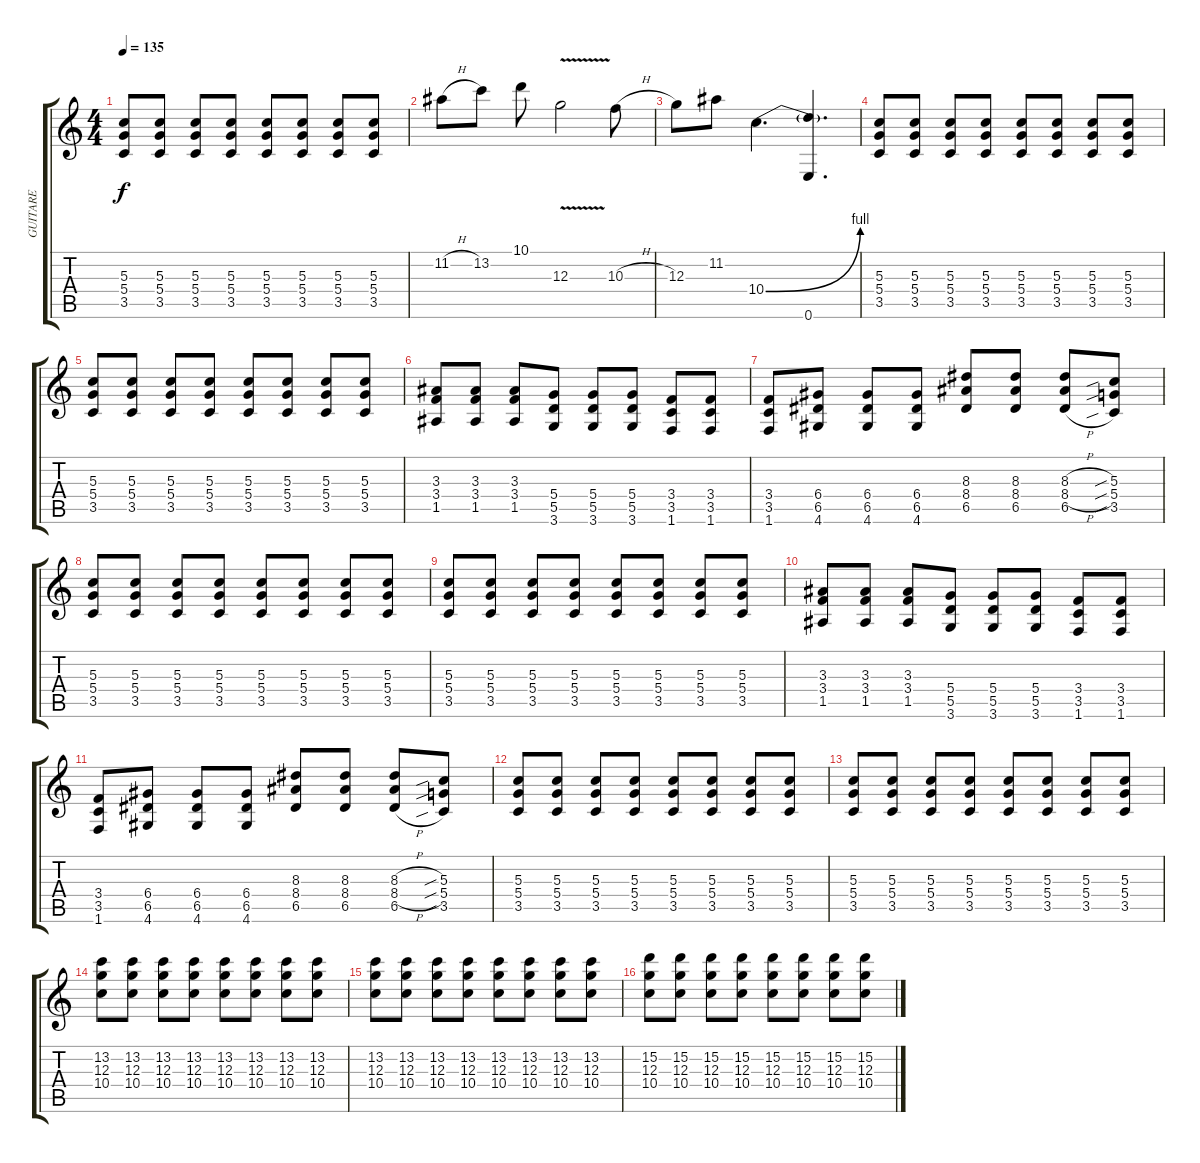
\track ("GUITARE" "GUITARE") {instrument distortionguitar}
\staff {score tabs}
\tuning (E4 B3 G3 D3 A2 E2) {hide}
\ts (4 4)
\tempo 135
\clef g2
\ks c
(5.3 5.4 3.5).8{dy f} (5.3 5.4 3.5).8 (5.3 5.4 3.5).8 (5.3 5.4 3.5).8 (5.3 5.4 3.5).8 (5.3 5.4 3.5).8 (5.3 5.4 3.5).8 (5.3 5.4 3.5).8 |
11.2{h}.8 13.2.8 10.1.8 12.3{v}.2 10.3{h}.8 |
12.3.8 11.2.8 10.4{be (bend 0 0 60 4)}.4{d} (10.4{t} 0.6).4{d} |
(5.3 5.4 3.5).8 (5.3 5.4 3.5).8 (5.3 5.4 3.5).8 (5.3 5.4 3.5).8 (5.3 5.4 3.5).8 (5.3 5.4 3.5).8 (5.3 5.4 3.5).8 (5.3 5.4 3.5).8 |
(5.3 5.4 3.5).8 (5.3 5.4 3.5).8 (5.3 5.4 3.5).8 (5.3 5.4 3.5).8 (5.3 5.4 3.5).8 (5.3 5.4 3.5).8 (5.3 5.4 3.5).8 (5.3 5.4 3.5).8 |
(3.3 3.4 1.5).8 (3.3 3.4 1.5).8 (3.3 3.4 1.5).8 (5.4 5.5 3.6).8 (5.4 5.5 3.6).8 (5.4 5.5 3.6).8 (3.4 3.5 1.6).8 (3.4 3.5 1.6).8 |
(3.4 3.5 1.6).8 (6.4 6.5 4.6).8 (6.4 6.5 4.6).8 (6.4 6.5 4.6).8 (8.3 8.4 6.5).8 (8.3 8.4 6.5).8 (8.3{h} 8.4{h} 6.5{h}).8 (5.3{sib} 5.4{sib} 3.5{sib}).8 |
(5.3 5.4 3.5).8 (5.3 5.4 3.5).8 (5.3 5.4 3.5).8 (5.3 5.4 3.5).8 (5.3 5.4 3.5).8 (5.3 5.4 3.5).8 (5.3 5.4 3.5).8 (5.3 5.4 3.5).8 |
(5.3 5.4 3.5).8 (5.3 5.4 3.5).8 (5.3 5.4 3.5).8 (5.3 5.4 3.5).8 (5.3 5.4 3.5).8 (5.3 5.4 3.5).8 (5.3 5.4 3.5).8 (5.3 5.4 3.5).8 |
(3.3 3.4 1.5).8 (3.3 3.4 1.5).8 (3.3 3.4 1.5).8 (5.4 5.5 3.6).8 (5.4 5.5 3.6).8 (5.4 5.5 3.6).8 (3.4 3.5 1.6).8 (3.4 3.5 1.6).8 |
(3.4 3.5 1.6).8 (6.4 6.5 4.6).8 (6.4 6.5 4.6).8 (6.4 6.5 4.6).8 (8.3 8.4 6.5).8 (8.3 8.4 6.5).8 (8.3{h} 8.4{h} 6.5{h}).8 (5.3{sib} 5.4{sib} 3.5{sib}).8 |
(5.3 5.4 3.5).8 (5.3 5.4 3.5).8 (5.3 5.4 3.5).8 (5.3 5.4 3.5).8 (5.3 5.4 3.5).8 (5.3 5.4 3.5).8 (5.3 5.4 3.5).8 (5.3 5.4 3.5).8 |
(5.3 5.4 3.5).8 (5.3 5.4 3.5).8 (5.3 5.4 3.5).8 (5.3 5.4 3.5).8 (5.3 5.4 3.5).8 (5.3 5.4 3.5).8 (5.3 5.4 3.5).8 (5.3 5.4 3.5).8 |
(13.2 12.3 10.4).8 (13.2 12.3 10.4).8 (13.2 12.3 10.4).8 (13.2 12.3 10.4).8 (13.2 12.3 10.4).8 (13.2 12.3 10.4).8 (13.2 12.3 10.4).8 (13.2 12.3 10.4).8 |
(13.2 12.3 10.4).8 (13.2 12.3 10.4).8 (13.2 12.3 10.4).8 (13.2 12.3 10.4).8 (13.2 12.3 10.4).8 (13.2 12.3 10.4).8 (13.2 12.3 10.4).8 (13.2 12.3 10.4).8 |
(15.2 12.3 10.4).8 (15.2 12.3 10.4).8 (15.2 12.3 10.4).8 (15.2 12.3 10.4).8 (15.2 12.3 10.4).8 (15.2 12.3 10.4).8 (15.2 12.3 10.4).8 (15.2 12.3 10.4).8
